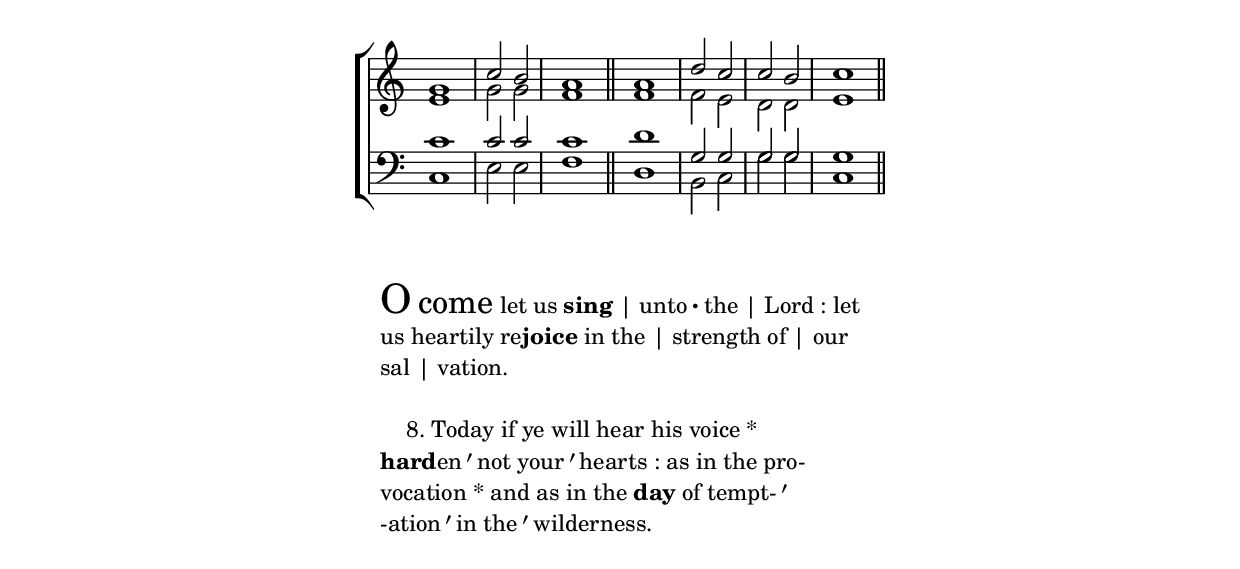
%% DO NOT EDIT this file manually; it is automatically
%% generated from LSR http://lsr.dsi.unimi.it
%% Make any changes in LSR itself, or in Documentation/snippets/new/ ,
%% and then run scripts/auxiliar/makelsr.py
%%
%% This file is in the public domain.
\version "2.14.2"

\header {
  lsrtags = "vocal-music, template"

%% Translation of GIT committish: b482c3e5b56c3841a88d957e0ca12964bd3e64fa
  texidoces = "
Esta plantilla muestra una forma de preparar un cántico salmódico
anglicano.  También muestra cómo se pueden añadir estrofas adicionales
como texto independiente por debajo de la música.  Las dos estrofas se
codifican en estilos diferentes para ilustrar más posibilidades.

"
  doctitlees = "Plantilla de salmo del canto anglicano"

%% Translation of GIT committish: 6ae36b6f8a7cf2df5f4e46c3c06820fccd9f35e1
  texidocit = "
Questo modello presenta un modo di impostare un salmo anglicano.  Mostra
anche come le strofe possono essere aggiunte come testo separato al di sotto
della musica.  Le due strofe sono scritte con stili diversi per illustrare
le varie possibilità.

"
  doctitleit = "Modello per salmo anglicano"

%% Translation of GIT committish: 144cd434d02e6d90b2fb738eeee99119a7c5e1d2

  texidocde = "
Diese Vorlage zeigt eine Art, anglikanische Psalmengesänge zu setzen.  Hier
wird auch gezeigt, wie Strophen als einfacher Text unter den Noten hinzugefügt
werden können.  Zwei Strophen sind in unterschiedlicher Weise notiert um mehr
Möglichkeiten darzustellen.
"
  doctitlede = "Vorlage für anglikanischen Psalm"


%% Translation of GIT committish: 3b125956b08d27ef39cd48bfa3a2f1e1bb2ae8b4
  texidocfr = "
Cet exemple illustre la manière de présenter un cantique tel qu'on le
trouve dans l'église anglicane.  Vous noterez comment sont ajoutés les
couplets indépendamment de la musique.  Dans le but de vous montrer
plusieurs styles, comparez le code des deux couplets.

"
  doctitlefr = "Psalmodie anglicane"


  texidoc = "
This template shows one way of setting out an Anglican psalm chant. It
also shows how the verses may be added as stand-alone text under the
music.  The two verses are coded in different styles to demonstrate
more possibilities.

"
  doctitle = "Anglican psalm template"
} % begin verbatim


SopranoMusic = \relative g' {
  g1 | c2 b | a1 | \bar "||"
  a1 | d2 c | c b | c1 | \bar "||"
}

AltoMusic = \relative c' {
  e1 | g2 g | f1 |
  f1 | f2 e | d d | e1 |
}

TenorMusic = \relative a {
  c1 | c2 c | c1 |
  d1 | g,2 g | g g | g1 |
}

BassMusic =  \relative c {
  c1 | e2 e | f1 |
  d1 | b2 c | g' g | c,1 |
}

global = {
  \time 2/2
}

dot = \markup {
  \raise #0.7 \musicglyph #"dots.dot"
}

tick = \markup {
  \raise #1 \fontsize #-5 \musicglyph #"scripts.rvarcomma"
}

% Use markup to center the chant on the page
\markup {
  \fill-line {
    \score {  % centered
      <<
        \new ChoirStaff <<
          \new Staff <<
            \global
            \clef "treble"
            \new Voice = "Soprano" <<
              \voiceOne
              \SopranoMusic
            >>
            \new Voice = "Alto" <<
              \voiceTwo
              \AltoMusic
            >>
          >>
          \new Staff <<
            \clef "bass"
            \global
            \new Voice = "Tenor" <<
              \voiceOne
              \TenorMusic
            >>
            \new Voice = "Bass" <<
              \voiceTwo
              \BassMusic
            >>
          >>
        >>
      >>
      \layout {
        \context {
          \Score
          \override SpacingSpanner
          #'base-shortest-duration = #(ly:make-moment 1 2)
        }
        \context {
          \Staff
          \remove "Time_signature_engraver"
        }
      }
    }  % End score
  }
}  % End markup

\markup {
  \fill-line {
    \column {
      \left-align {
        \null \null \null
        \line {
          \fontsize #5 O
          \fontsize #3 come
          let us \bold sing | unto \dot the | Lord : let
        }
        \line {
          us heartily
          \concat { re \bold joice }
          in the | strength of | our
        }
        \line {
          sal | vation.
        }
        \null
        \line {
          \hspace #2.5 8. Today if ye will hear his voice *
        }
        \line {
          \concat { \bold hard en }
          \tick not your \tick hearts : as in the pro-
        }
        \line {
          vocation * and as in the \bold day of tempt- \tick
        }
        \line {
          -ation \tick in the \tick wilderness.
        }
      }
    }
  }
}
